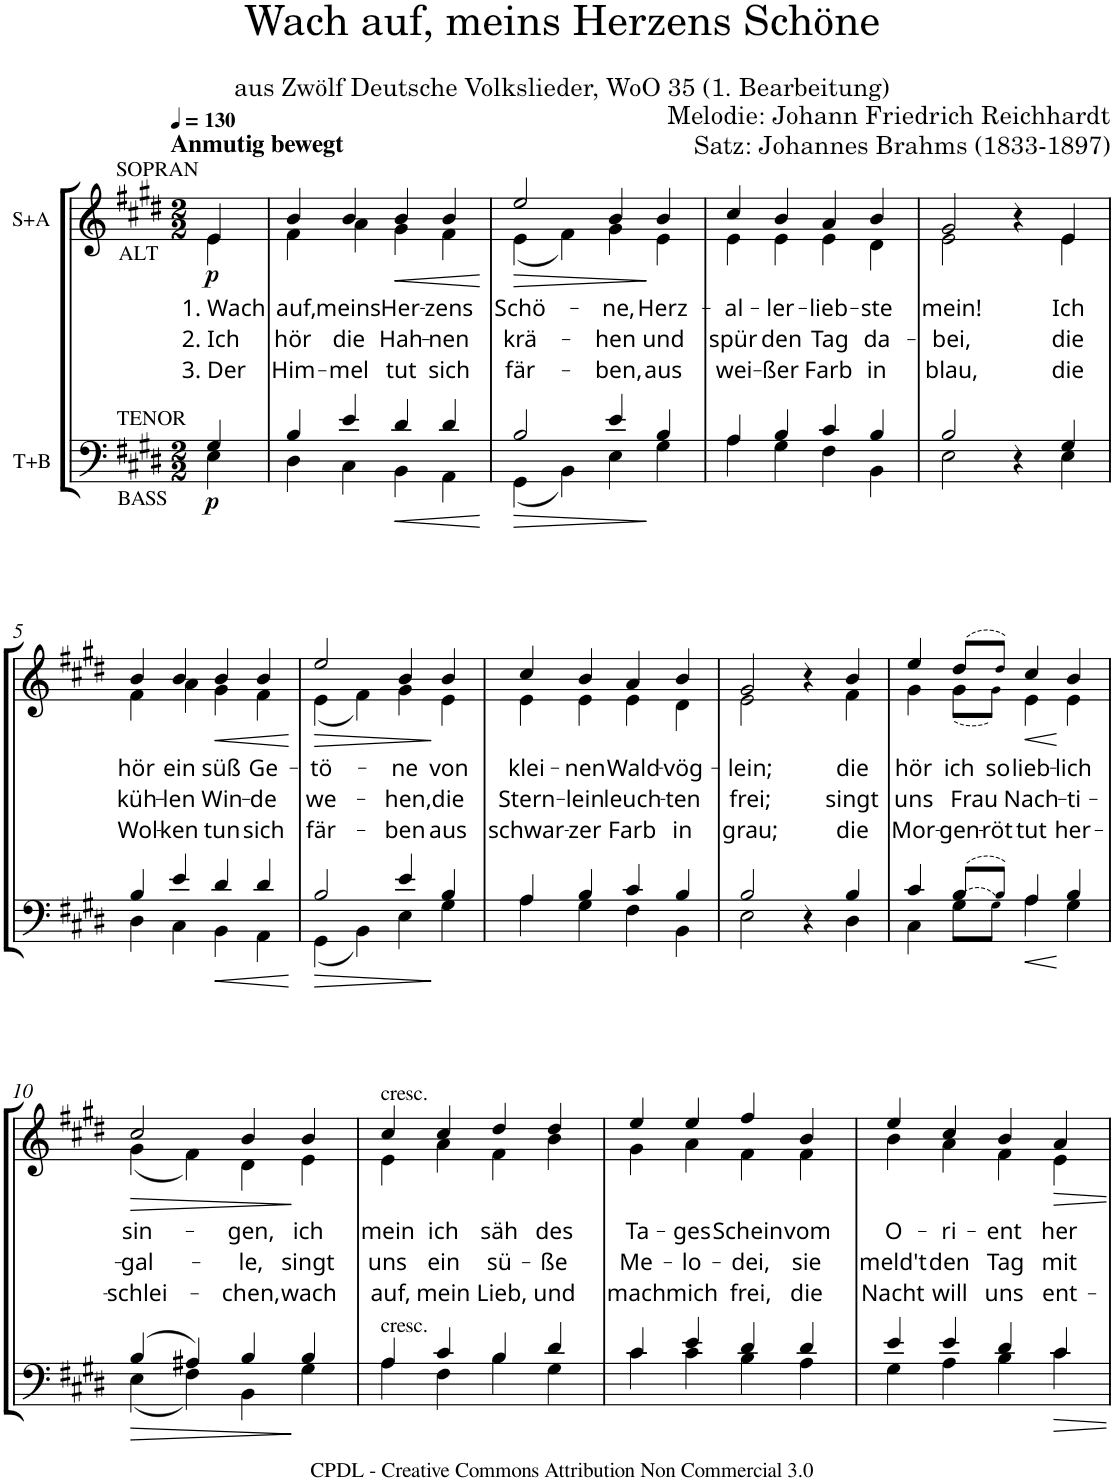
**kern	**dynam	**kern	**text	**text	**text	**dynam
*part2	*part2	*part1	*part1	*part1	*part1	*part1
*staff2	*staff2	*staff1	*staff1	*staff1	*staff1	*staff1
*I"T+B	*	*I"S+A	*	*	*	*
*clefF4	*	*clefG2	*	*	*	*
*k[f#c#g#d#]	*	*k[f#c#g#d#]	*	*	*	*
*M2/2	*	*M2/2	*	*	*	*
*MM130	*	*MM130	*	*	*	*
=	=	=	=	=	=	=
*^	*	*	*	*	*	*
!	!	!	!LO:TX:a:B:t=Anmutig bewegt	!	!	!	!
!	!	!	!LO:TX:a:t=SOPRAN	!	!	!	!
!	!	!	!LO:TX:b:t=ALT	!	!	!	!
!LO:TX:b:t=BASS	!	!	!	!	!	!	!
!LO:TX:a:t=TENOR	!	!	!	!	!	!	!
!	!	!LO:DY:b	!	!LO:LY:b	!LO:LY:b	!LO:LY:b	!LO:DY:b
*	*	*	*^	*	*	*	*
4G#/	4E\	p	4e/	4e\	1. Wach	2. Ich	3. Der	p
=1	=1	=1	=1	=1	=1	=1	=1	=1
!	!	!	!	!	!LO:LY:b	!LO:LY:b	!LO:LY:b	!
4B/	4D#\	.	4b/	4f#\	auf,	hör	Him-	.
!	!	!	!	!	!LO:LY:b	!LO:LY:b	!LO:LY:b	!
4e/	4C#\	.	4b/	4a\	meins	die	-mel	.
!	!	!LO:HP:b	!	!	!LO:LY:b	!LO:LY:b	!LO:LY:b	!LO:HP:b
4d#/	4BB\	<	4b/	4g#\	Her-	Hah-	tut	<
!	!	!	!	!	!LO:LY:b	!LO:LY:b	!LO:LY:b	!
4d#/	4AA\	.	4b/	4f#\	zens	-nen	sich	.
*v	*v	*	*	*	*	*	*	*
*	*	*v	*v	*	*	*	*
.	[	.	.	.	.	[
=2	=2	=2	=2	=2	=2	=2
!	!LO:HP:b	!	!LO:LY:b	!LO:LY:b	!LO:LY:b	!LO:HP:b
*^	*	*^	*	*	*	*
2B/	(4GG#\	>	2ee/	(4e\	Schö-	krä-	fär-	>
.	4BB\)	.	.	4f#\)	.	.	.	.
!	!	!	!	!	!LO:LY:b	!LO:LY:b	!LO:LY:b	!
4e/	4E\	.	4b/	4g#\	ne,	-hen	-ben,	.
!	!	!	!	!	!LO:LY:b	!LO:LY:b	!LO:LY:b	!
4B/	4G#\	]	4b/	4e\	Herz-	und	aus	]
=3	=3	=3	=3	=3	=3	=3	=3	=3
!	!	!	!	!	!LO:LY:b	!LO:LY:b	!LO:LY:b	!
4A/	4A\	.	4cc#/	4e\	al-	spür	wei-	.
!	!	!	!	!	!LO:LY:b	!LO:LY:b	!LO:LY:b	!
4B/	4G#\	.	4b/	4e\	ler-	den	-ßer	.
!	!	!	!	!	!LO:LY:b	!LO:LY:b	!LO:LY:b	!
4c#/	4F#\	.	4a/	4e\	lieb-	Tag	Farb	.
!	!	!	!	!	!LO:LY:b	!LO:LY:b	!LO:LY:b	!
4B/	4BB\	.	4b/	4d#\	ste	da-	in	.
=4	=4	=4	=4	=4	=4	=4	=4	=4
!	!	!	!	!	!LO:LY:b	!LO:LY:b	!LO:LY:b	!
2B/	2E\	.	2g#/	2e\	mein!	-bei,	blau,	.
4r	4ryy	.	4r	4ryy	.	.	.	.
!	!	!	!	!	!LO:LY:b	!LO:LY:b	!LO:LY:b	!
4G#/	4E\	.	4e/	4e\	Ich	die	die	.
!!LO:LB:g=z	!!
=5	=5	=5	=5	=5	=5	=5	=5	=5
!	!	!	!	!	!LO:LY:b	!LO:LY:b	!LO:LY:b	!
4B/	4D#\	.	4b/	4f#\	hör	küh-	Wol-	.
!	!	!	!	!	!LO:LY:b	!LO:LY:b	!LO:LY:b	!
4e/	4C#\	.	4b/	4a\	ein	-len	-ken	.
!	!	!LO:HP:b	!	!	!LO:LY:b	!LO:LY:b	!LO:LY:b	!LO:HP:b
4d#/	4BB\	<	4b/	4g#\	süß	Win-	tun	<
!	!	!	!	!	!LO:LY:b	!LO:LY:b	!LO:LY:b	!
4d#/	4AA\	.	4b/	4f#\	Ge-	-de	sich	.
*v	*v	*	*	*	*	*	*	*
*	*	*v	*v	*	*	*	*
.	[	.	.	.	.	[
=6	=6	=6	=6	=6	=6	=6
!	!LO:HP:b	!	!LO:LY:b	!LO:LY:b	!LO:LY:b	!LO:HP:b
*^	*	*^	*	*	*	*
2B/	(4GG#\	>	2ee/	(4e\	tö-	we-	fär-	>
.	4BB\)	.	.	4f#\)	.	.	.	.
!	!	!	!	!	!LO:LY:b	!LO:LY:b	!LO:LY:b	!
4e/	4E\	.	4b/	4g#\	ne	-hen,	-ben	.
!	!	!	!	!	!LO:LY:b	!LO:LY:b	!LO:LY:b	!
4B/	4G#\	]	4b/	4e\	von	die	aus	]
=7	=7	=7	=7	=7	=7	=7	=7	=7
!	!	!	!	!	!LO:LY:b	!LO:LY:b	!LO:LY:b	!
4A/	4A\	.	4cc#/	4e\	klei-	Stern-	schwar-	.
!	!	!	!	!	!LO:LY:b	!LO:LY:b	!LO:LY:b	!
4B/	4G#\	.	4b/	4e\	nen	-lein	-zer	.
!	!	!	!	!	!LO:LY:b	!LO:LY:b	!LO:LY:b	!
4c#/	4F#\	.	4a/	4e\	Wald-	leuch-	Farb	.
!	!	!	!	!	!LO:LY:b	!LO:LY:b	!LO:LY:b	!
4B/	4BB\	.	4b/	4d#\	vög-	-ten	in	.
=8	=8	=8	=8	=8	=8	=8	=8	=8
!	!	!	!	!	!LO:LY:b	!LO:LY:b	!LO:LY:b	!
2B/	2E\	.	2g#/	2e\	lein;	frei;	grau;	.
4r	4ryy	.	4r	4ryy	.	.	.	.
!	!	!	!	!	!LO:LY:b	!LO:LY:b	!LO:LY:b	!
4B/	4D#\	.	4b/	4f#\	die	singt	die	.
=9	=9	=9	=9	=9	=9	=9	=9	=9
!	!	!	!	!	!LO:LY:b	!LO:LY:b	!LO:LY:b	!
4c#/	4C#\	.	4ee/	4g#\	hör	uns	Mor-	.
!	!	!	!	!	!LO:LY:b	!LO:LY:b	!LO:LY:b	!
(>8B/L	(>8G#\L	.	(>8dd#/L	(<8g#\L	ich	Frau	-gen-	.
!	!	!	!	!	!LO:LY:b	!	!LO:LY:b	!
8B!/J)	8G#!\J)	.	8dd#!/J)	8g#!\J)	so	.	-röt	.
!	!	!LO:HP:b	!	!	!LO:LY:b	!LO:LY:b	!LO:LY:b	!LO:HP:b
4A/	4A\	<	4cc#/	4e\	lieb-	Nach-	tut	<
!	!	!	!	!	!LO:LY:b	!LO:LY:b	!LO:LY:b	!
4B/	4G#\	[	4b/	4e\	lich	-ti-	her-	[
!!LO:LB:g=z	!!
=10	=10	=10	=10	=10	=10	=10	=10	=10
!	!	!LO:HP:b	!	!	!LO:LY:b	!LO:LY:b	!LO:LY:b	!LO:HP:b
(4B/	(4E\	>	2cc#/	(4g#\	sin-	-gal-	-schlei-	>
4A#X/)	4F#\)	.	.	4f#\)	.	.	.	.
!	!	!	!	!	!LO:LY:b	!LO:LY:b	!LO:LY:b	!
4B/	4BB\	.	4b/	4d#\	gen,	-le,	-chen,	.
!	!	!	!	!	!LO:LY:b	!LO:LY:b	!LO:LY:b	!
4B/	4G#\	]	4b/	4e\	ich	singt	wach	]
=11	=11	=11	=11	=11	=11	=11	=11	=11
!	!	!	!LO:TX:a:t=cresc.	!	!	!	!	!
!LO:TX:a:t=cresc.	!	!	!	!	!	!	!	!
!	!	!	!	!	!LO:LY:b	!LO:LY:b	!LO:LY:b	!
4A/	4A\	.	4cc#/	4e\	mein	uns	auf,	.
!	!	!	!	!	!LO:LY:b	!LO:LY:b	!LO:LY:b	!
4c#/	4F#\	.	4cc#/	4a\	ich	ein	mein	.
!	!	!	!	!	!LO:LY:b	!LO:LY:b	!LO:LY:b	!
4B/	4B\	.	4dd#/	4f#\	säh	sü-	Lieb,	.
!	!	!	!	!	!LO:LY:b	!LO:LY:b	!LO:LY:b	!
4d#/	4G#\	.	4dd#/	4b\	des	-ße	und	.
=12	=12	=12	=12	=12	=12	=12	=12	=12
!	!	!	!	!	!LO:LY:b	!LO:LY:b	!LO:LY:b	!
4c#/	4c#\	.	4ee/	4g#\	Ta-	Me-	mach	.
!	!	!	!	!	!LO:LY:b	!LO:LY:b	!LO:LY:b	!
4e/	4c#\	.	4ee/	4a\	ges	-lo-	mich	.
!	!	!	!	!	!LO:LY:b	!LO:LY:b	!LO:LY:b	!
4d#/	4B\	.	4ff#/	4f#\	Schein	-dei,	frei,	.
!	!	!	!	!	!LO:LY:b	!LO:LY:b	!LO:LY:b	!
4d#/	4A\	.	4b/	4f#\	vom	sie	die	.
=13	=13	=13	=13	=13	=13	=13	=13	=13
!	!	!	!	!	!LO:LY:b	!LO:LY:b	!LO:LY:b	!
4e/	4G#\	.	4ee/	4b\	O-	meld't	Nacht	.
!	!	!	!	!	!LO:LY:b	!LO:LY:b	!LO:LY:b	!
4e/	4A\	.	4cc#/	4a\	ri-	den	will	.
!	!	!	!	!	!LO:LY:b	!LO:LY:b	!LO:LY:b	!
4d#/	4B\	.	4b/	4f#\	ent	Tag	uns	.
!	!	!	!	!	!LO:LY:b	!LO:LY:b	!LO:LY:b	!
4c#/	4c#\	.	4a/	4e\	her	mit	ent-	.
*v	*v	*	*	*	*	*	*	*
*	*	*v	*v	*	*	*	*
=	=	=	=	=	=	=
*-	*-	*-	*-	*-	*-	*-
